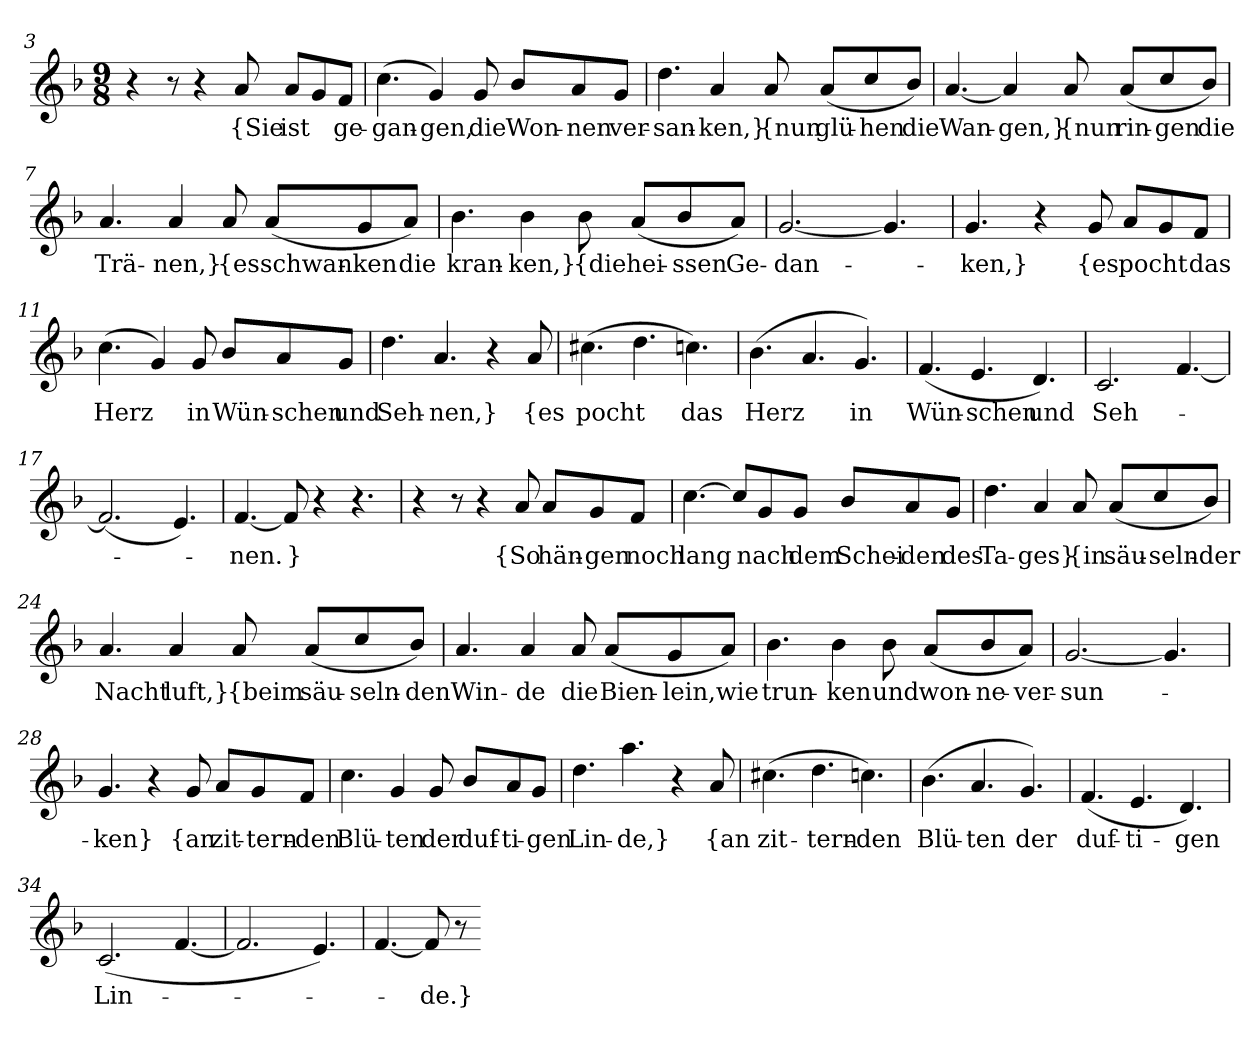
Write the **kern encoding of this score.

**kern	**text
*part1	*part1
*staff1	*staff1
*clefG2	*
*k[b-]	*
*M9/8	*
=3	=3
4r	.
8r	.
4r	.
8a	{Sie
8a/L	ist
8g/	.
8f/J	ge-
=4	=4
(4.cc	-gan-
4g)	-gen,
8g	die
8b-/L	Won-
8a/	-nen
8g/J	ver-
=5	=5
4.dd	-san-
4a	-ken,}
8a	{nun
(8a/L	glü-
8cc/	-hen
8b-/J)	die
=6	=6
[4.a	Wan-
4a]	-gen,}
8a	{nun
(8a/L	rin-
8cc/	-gen
8b-/J)	die
=7	=7
4.a	Trä-
4a	-nen,}
8a	{es
(8a/L	schwan-
8g/	-ken
8a/J)	die
=8	=8
4.b-	kran-
4b-	-ken,}
8b-	{die
(8a/L	hei-
8b-/	-ssen
8a/J)	Ge-
=9	=9
[2.g	-dan-
4.g]	.
=10	=10
4.g	-ken,}
4r	.
8g	{es
8a/L	pocht
8g/	.
8f/J	das
=11	=11
(4.cc	Herz
4g)	.
8g	in
8b-/L	Wün-
8a/	-schen
8g/J	und
=12	=12
4.dd	Seh-
4.a	-nen,}
4r	.
8a	{es
=13	=13
(4.cc#X	pocht
4.dd	.
4.ccn)	das
=14	=14
(4.b-	Herz
4.a	.
4.g)	in
=15	=15
(4.f	Wün-
4.e	-schen
4.d)	und
=16	=16
2.c	Seh-
[4.f	.
=17	=17
(2.f]	.
4.e)	.
=18	=18
[4.f	-nen.
8f]	}
4r	.
4.r	.
=21	=21
4r	.
8r	.
4r	.
8a	{So
8a/L	hän-
8g/	-gen
8f/J	noch
=22	=22
[4.cc	lang
8cc/L]	.
8g/	nach
8g/J	dem
8b-/L	Schei-
8a/	-den
8g/J	des
=23	=23
4.dd	Ta-
4a	-ges}
8a	{in
(8a/L	säu-
8cc/	-seln-
8b-/J)	-der
=24	=24
4.a	Nacht
4a	luft,}
8a	{beim
(8a/L	säu-
8cc/	-seln-
8b-/J)	-den
=25	=25
4.a	Win-
4a	-de
8a	die
(8a/L	Bien-
8g/	-lein,
8a/J)	wie
=26	=26
4.b-	trun-
4b-	-ken
8b-	und
(8a/L	won-
8b-/	-ne-
8a/J)	ver-
=27	=27
[2.g	sun-
4.g]	.
=28	=28
4.g	-ken}
4r	.
8g	{an
8a/L	zit-
8g/	-tern-
8f/J	-den
=29	=29
4.cc	Blü-
4g	-ten
8g	der
8b-/L	duf-
8a/	-ti-
8g/J	-gen
=30	=30
4.dd	Lin-
4.aa	-de,}
4r	.
8a	{an
=31	=31
(4.cc#X	zit-
4.dd	-tern-
4.ccn)	-den
=32	=32
(4.b-	Blü-
4.a	-ten
4.g)	der
=33	=33
(4.f	duf-
4.e	-ti-
4.d)	-gen
=34	=34
(2.c	Lin-
[4.f	.
=35	=35
2.f]	.
4.e)	.
=36	=36
[4.f	.
8f]	-de.}
8r	.
=-	=-
*-	*-
